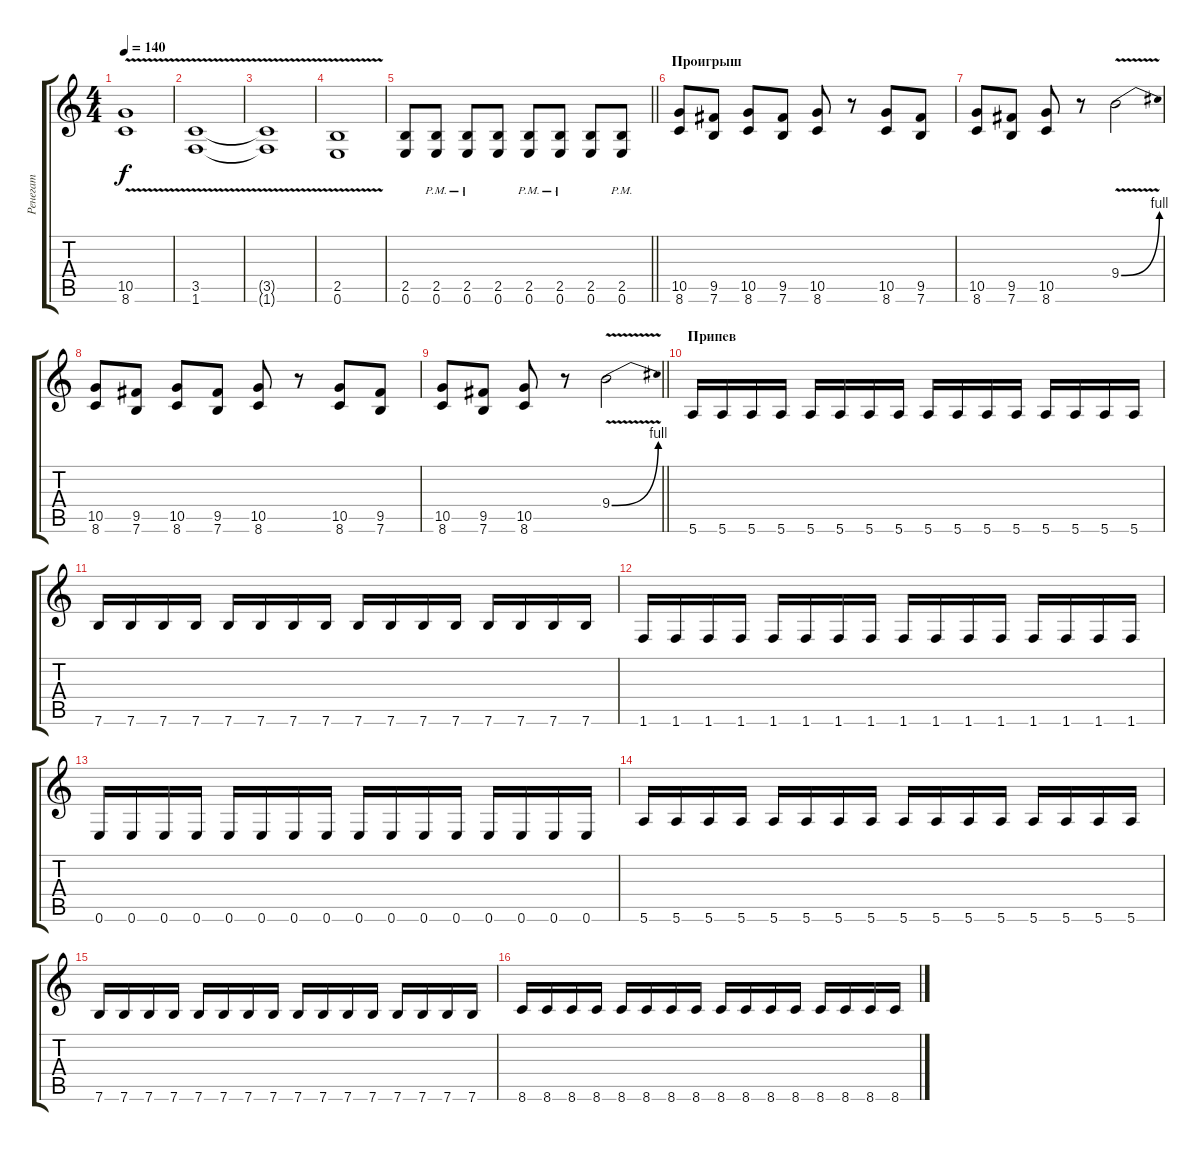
\track ("Ренегат" "Ренегат") {instrument distortionguitar}
\staff {score tabs}
\tuning (E4 B3 G3 D3 A2 E2) {hide}
\ts (4 4)
\tempo 140
\clef g2
\ks c
(10.5{v t} 8.6{v t}).1{dy f} |
(3.5{v} 1.6).1 |
(3.5{v t} 1.6{v t}).1 |
(2.5{v} 0.6).1 |
\barLineRight lightlight
(2.5 0.6).8 (2.5{pm} 0.6{pm}).8 (2.5{pm} 0.6{pm}).8 (2.5 0.6).8 (2.5{pm} 0.6{pm}).8 (2.5{pm} 0.6{pm}).8 (2.5 0.6).8 (2.5{pm} 0.6{pm}).8 |
\section ("" "Проигрыш")
(10.5 8.6).8 (9.5 7.6).8 (10.5 8.6).8 (9.5 7.6).8 (10.5 8.6).8 r.8 (10.5 8.6).8 (9.5 7.6).8 |
(10.5 8.6).8 (9.5 7.6).8 (10.5 8.6).8 r.8 9.4{be (bend 0 0 60 4) v}.2 |
(10.5 8.6).8 (9.5 7.6).8 (10.5 8.6).8 (9.5 7.6).8 (10.5 8.6).8 r.8 (10.5 8.6).8 (9.5 7.6).8 |
\barLineRight lightlight
(10.5 8.6).8 (9.5 7.6).8 (10.5 8.6).8 r.8 9.4{be (bend 0 0 60 4) v}.2 |
\section ("" "Припев")
5.6.16 5.6.16 5.6.16 5.6.16 5.6.16 5.6.16 5.6.16 5.6.16 5.6.16 5.6.16 5.6.16 5.6.16 5.6.16 5.6.16 5.6.16 5.6.16 |
7.6.16 7.6.16 7.6.16 7.6.16 7.6.16 7.6.16 7.6.16 7.6.16 7.6.16 7.6.16 7.6.16 7.6.16 7.6.16 7.6.16 7.6.16 7.6.16 |
1.6.16 1.6.16 1.6.16 1.6.16 1.6.16 1.6.16 1.6.16 1.6.16 1.6.16 1.6.16 1.6.16 1.6.16 1.6.16 1.6.16 1.6.16 1.6.16 |
0.6.16 0.6.16 0.6.16 0.6.16 0.6.16 0.6.16 0.6.16 0.6.16 0.6.16 0.6.16 0.6.16 0.6.16 0.6.16 0.6.16 0.6.16 0.6.16 |
5.6.16 5.6.16 5.6.16 5.6.16 5.6.16 5.6.16 5.6.16 5.6.16 5.6.16 5.6.16 5.6.16 5.6.16 5.6.16 5.6.16 5.6.16 5.6.16 |
7.6.16 7.6.16 7.6.16 7.6.16 7.6.16 7.6.16 7.6.16 7.6.16 7.6.16 7.6.16 7.6.16 7.6.16 7.6.16 7.6.16 7.6.16 7.6.16 |
8.6.16 8.6.16 8.6.16 8.6.16 8.6.16 8.6.16 8.6.16 8.6.16 8.6.16 8.6.16 8.6.16 8.6.16 8.6.16 8.6.16 8.6.16 8.6.16
